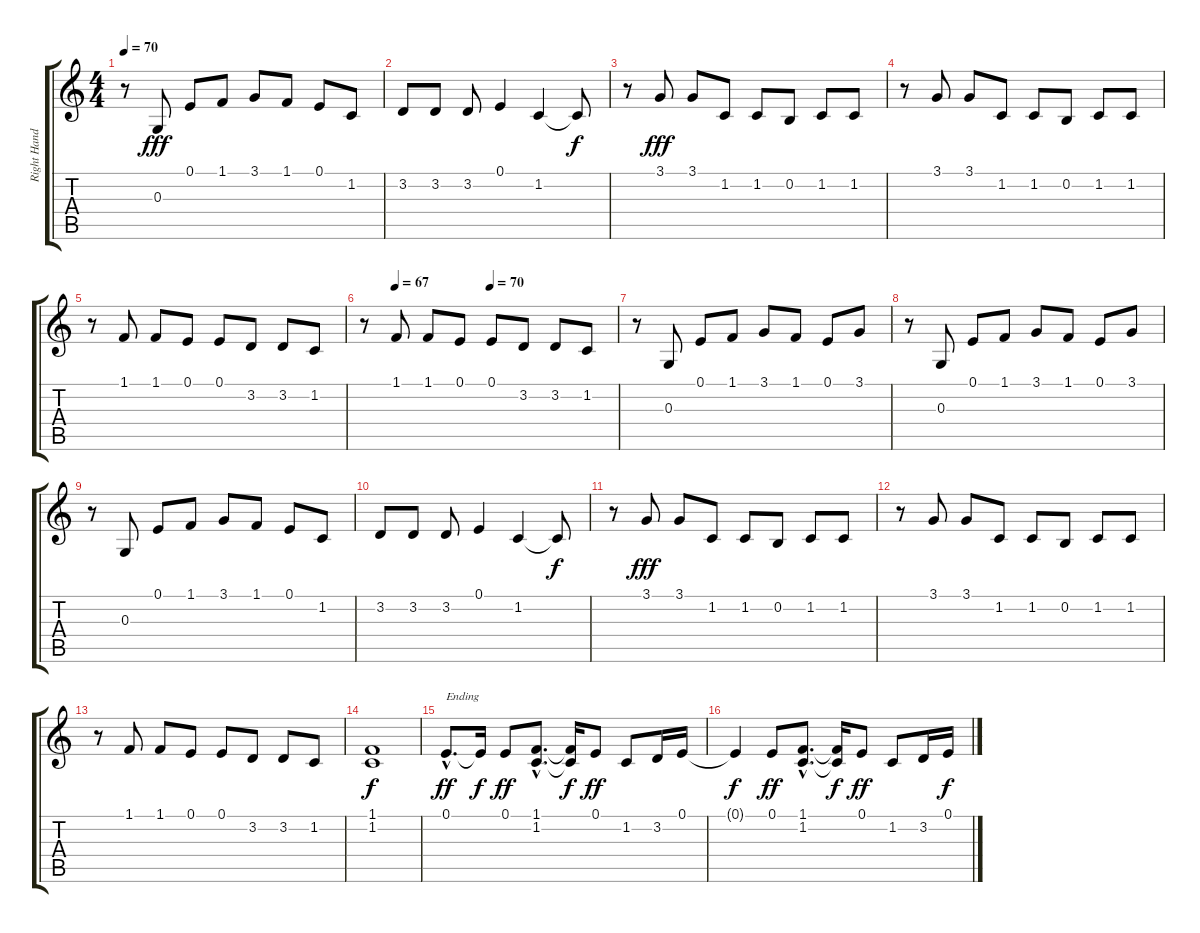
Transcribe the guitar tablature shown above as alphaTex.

\track ("Right Hand -2" "Right Hand") {instrument acousticgrandpiano}
\staff {score tabs}
\tuning (E4 B3 G3 D3 A2 E2) {hide}
\ts (4 4)
\tempo 70
\clef g2
\ks c
r.8{dy fff} 0.3.8 0.1.8 1.1.8 3.1.8 1.1.8 0.1.8 1.2.8 |
3.2.8 3.2.8 3.2.8 0.1.4 1.2.4 1.2{t}.8{dy f} |
r.8 3.1.8{dy fff} 3.1.8 1.2.8 1.2.8 0.2.8 1.2.8 1.2.8 |
r.8 3.1.8 3.1.8 1.2.8 1.2.8 0.2.8 1.2.8 1.2.8 |
r.8 1.1.8 1.1.8 0.1.8 0.1.8 3.2.8 3.2.8 1.2.8 |
\tempo (67 0.125)
\tempo (70 0.5)
r.8 1.1.8 1.1.8 0.1.8 0.1.8 3.2.8 3.2.8 1.2.8 |
r.8 0.3.8 0.1.8 1.1.8 3.1.8 1.1.8 0.1.8 3.1.8 |
r.8 0.3.8 0.1.8 1.1.8 3.1.8 1.1.8 0.1.8 3.1.8 |
r.8 0.3.8 0.1.8 1.1.8 3.1.8 1.1.8 0.1.8 1.2.8 |
3.2.8 3.2.8 3.2.8 0.1.4 1.2.4 1.2{t}.8{dy f} |
r.8 3.1.8{dy fff} 3.1.8 1.2.8 1.2.8 0.2.8 1.2.8 1.2.8 |
r.8 3.1.8 3.1.8 1.2.8 1.2.8 0.2.8 1.2.8 1.2.8 |
r.8 1.1.8 1.1.8 0.1.8 0.1.8 3.2.8 3.2.8 1.2.8 |
(1.1 1.2).1{dy f} |
0.1{hac}.8{d txt "Ending" dy ff volume 11} 0.1{t}.16{dy f} 0.1.8{dy ff} (1.1{hac} 1.2{hac}).8{d} (1.1{t} 1.2{t}).16{dy f} 0.1.8{dy ff} 1.2.8 3.2.16 0.1.16 |
0.1{t}.4{dy f} 0.1.8{dy ff} (1.1{hac} 1.2{hac}).8{d} (1.1{t} 1.2{t}).16{dy f} 0.1.8{dy ff} 1.2.8 3.2.16 0.1.16{dy f}
